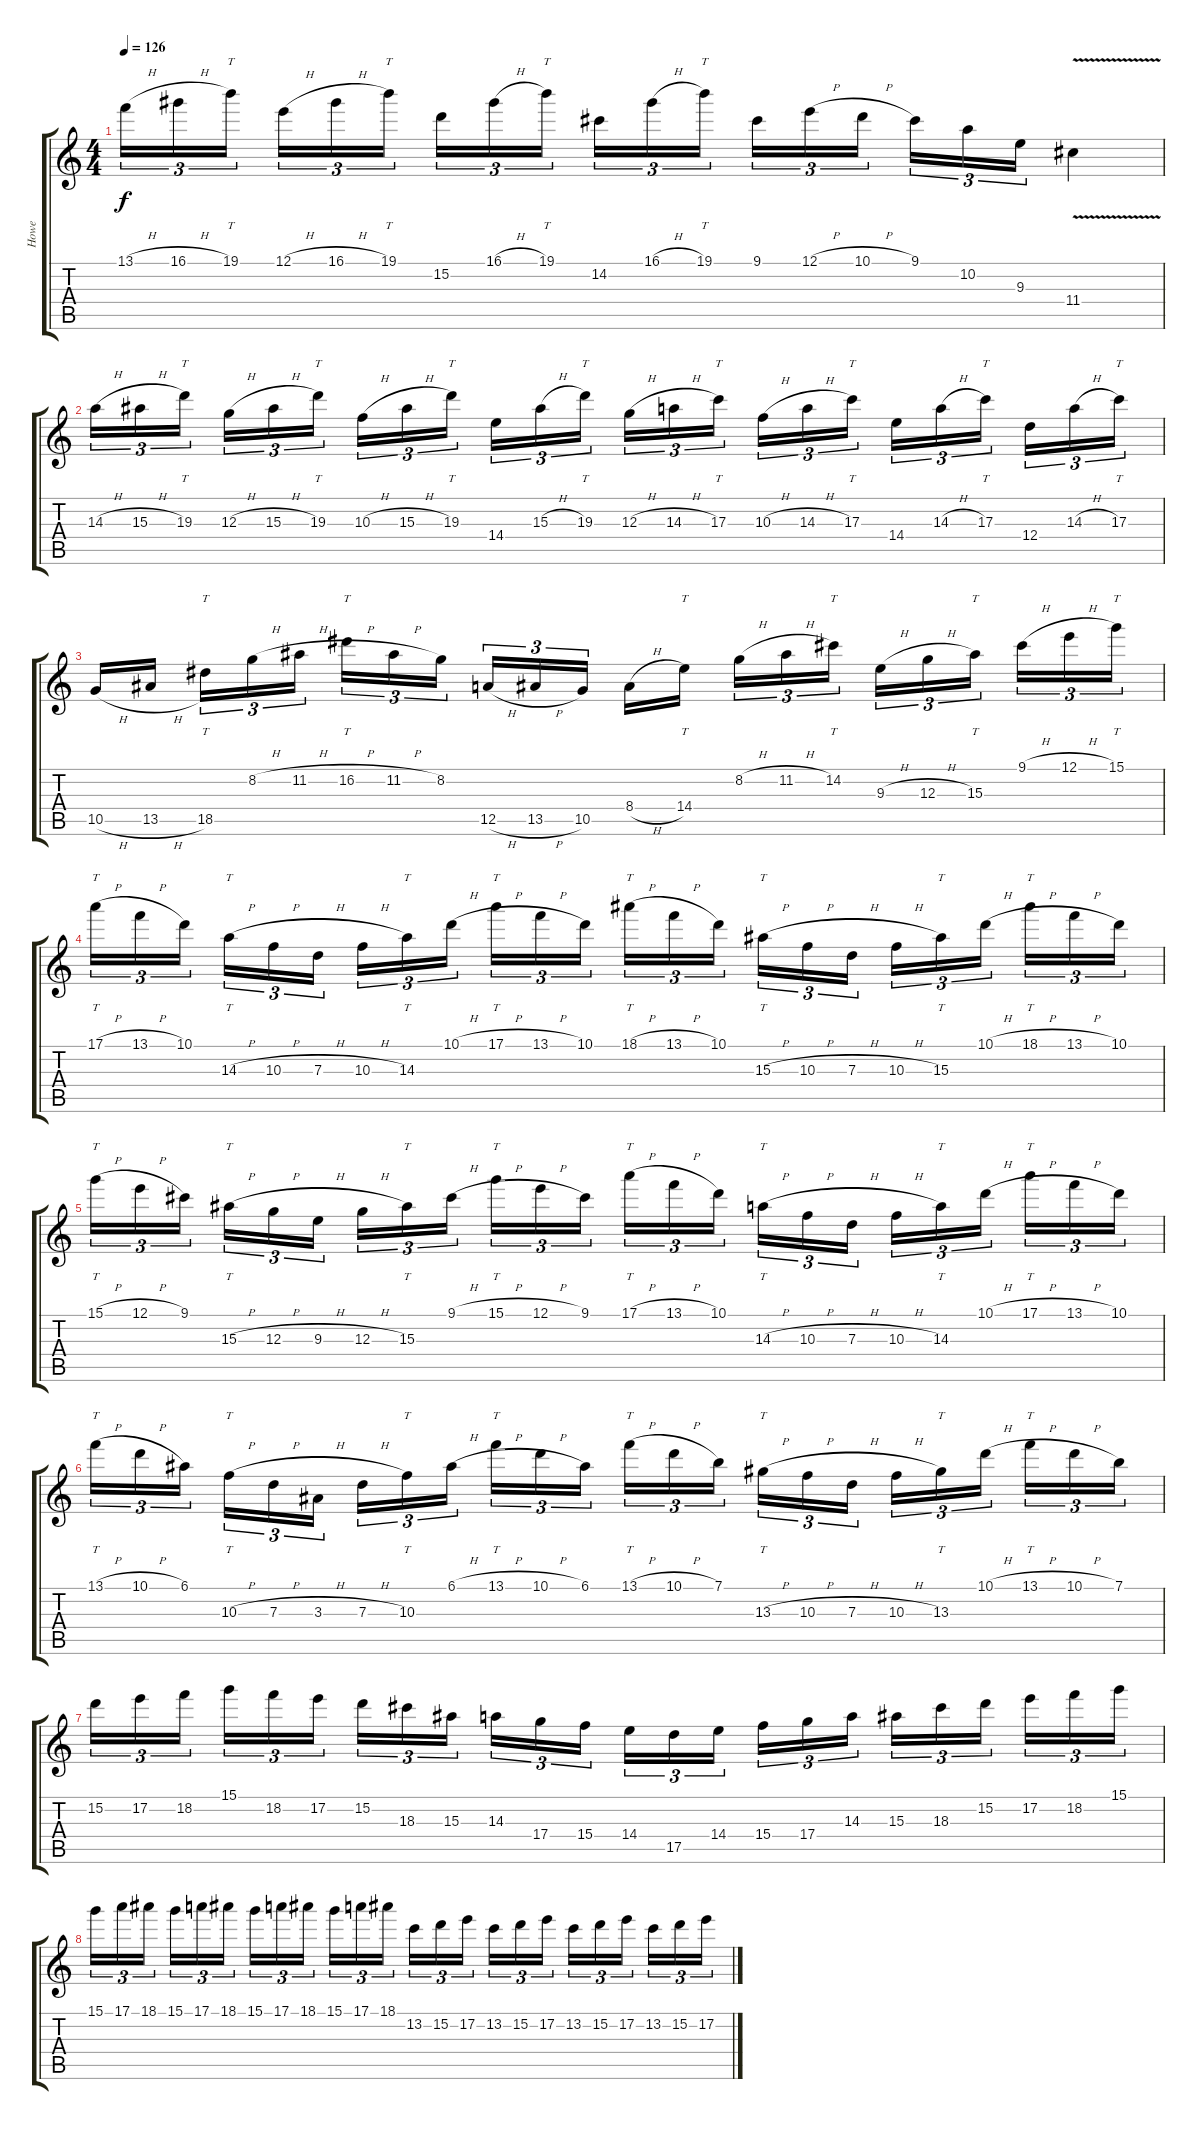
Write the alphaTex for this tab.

\track ("Howe" "Howe") {instrument overdrivenguitar}
\staff {score tabs}
\tuning (E4 B3 G3 D3 A2 E2) {hide}
\ts (4 4)
\tempo 126
\clef g2
\ks c
13.1{h}.16{tu (3 2) dy f} 16.1{h}.16{tu (3 2)} 19.1.16{tt tu (3 2) beam splitsecondary} 12.1{h}.16{tu (3 2)} 16.1{h}.16{tu (3 2)} 19.1.16{tt tu (3 2)} 15.2.16{tu (3 2)} 16.1{h}.16{tu (3 2)} 19.1.16{tt tu (3 2) beam splitsecondary} 14.2.16{tu (3 2)} 16.1{h}.16{tu (3 2)} 19.1.16{tt tu (3 2)} 9.1.16{tu (3 2)} 12.1{h}.16{tu (3 2)} 10.1{h}.16{tu (3 2) beam splitsecondary} 9.1.16{tu (3 2)} 10.2.16{tu (3 2)} 9.3.16{tu (3 2)} 11.4{v}.4 |
14.3{h}.16{tu (3 2)} 15.3{h}.16{tu (3 2)} 19.3.16{tt tu (3 2) beam splitsecondary} 12.3{h}.16{tu (3 2)} 15.3{h}.16{tu (3 2)} 19.3.16{tt tu (3 2)} 10.3{h}.16{tu (3 2)} 15.3{h}.16{tu (3 2)} 19.3.16{tt tu (3 2) beam splitsecondary} 14.4.16{tu (3 2)} 15.3{h}.16{tu (3 2)} 19.3.16{tt tu (3 2)} 12.3{h}.16{tu (3 2)} 14.3{h}.16{tu (3 2)} 17.3.16{tt tu (3 2) beam splitsecondary} 10.3{h}.16{tu (3 2)} 14.3{h}.16{tu (3 2)} 17.3.16{tt tu (3 2)} 14.4.16{tu (3 2)} 14.3{h}.16{tu (3 2)} 17.3.16{tt tu (3 2) beam splitsecondary} 12.4.16{tu (3 2)} 14.3{h}.16{tu (3 2)} 17.3.16{tt tu (3 2)} |
10.5{h}.16 13.5{h}.16{beam splitsecondary} 18.5.16{tt tu (3 2)} 8.2{h}.16{tu (3 2)} 11.2{h}.16{tu (3 2)} 16.2{h}.16{tt tu (3 2)} 11.2{h}.16{tu (3 2)} 8.2.16{tu (3 2) beam splitsecondary} 12.5{h}.16{tu (3 2)} 13.5{h}.16{tu (3 2)} 10.5.16{tu (3 2)} 8.4{h}.16 14.4.16{tt beam splitsecondary} 8.2{h}.16{tu (3 2)} 11.2{h}.16{tu (3 2)} 14.2.16{tt tu (3 2)} 9.3{h}.16{tu (3 2)} 12.3{h}.16{tu (3 2)} 15.3.16{tt tu (3 2) beam splitsecondary} 9.1{h}.16{tu (3 2)} 12.1{h}.16{tu (3 2)} 15.1.16{tt tu (3 2)} |
17.1{h}.16{tt tu (3 2)} 13.1{h}.16{tu (3 2)} 10.1.16{tu (3 2) beam splitsecondary} 14.3{h}.16{tt tu (3 2)} 10.3{h}.16{tu (3 2)} 7.3{h}.16{tu (3 2)} 10.3{h}.16{tu (3 2)} 14.3.16{tt tu (3 2)} 10.1{h}.16{tu (3 2) beam splitsecondary} 17.1{h}.16{tt tu (3 2)} 13.1{h}.16{tu (3 2)} 10.1.16{tu (3 2)} 18.1{h}.16{tt tu (3 2)} 13.1{h}.16{tu (3 2)} 10.1.16{tu (3 2) beam splitsecondary} 15.3{h}.16{tt tu (3 2)} 10.3{h}.16{tu (3 2)} 7.3{h}.16{tu (3 2)} 10.3{h}.16{tu (3 2)} 15.3.16{tt tu (3 2)} 10.1{h}.16{tu (3 2) beam splitsecondary} 18.1{h}.16{tt tu (3 2)} 13.1{h}.16{tu (3 2)} 10.1.16{tu (3 2)} |
15.1{h}.16{tt tu (3 2)} 12.1{h}.16{tu (3 2)} 9.1.16{tu (3 2) beam splitsecondary} 15.3{h}.16{tt tu (3 2)} 12.3{h}.16{tu (3 2)} 9.3{h}.16{tu (3 2)} 12.3{h}.16{tu (3 2)} 15.3.16{tt tu (3 2)} 9.1{h}.16{tu (3 2) beam splitsecondary} 15.1{h}.16{tt tu (3 2)} 12.1{h}.16{tu (3 2)} 9.1.16{tu (3 2)} 17.1{h}.16{tt tu (3 2)} 13.1{h}.16{tu (3 2)} 10.1.16{tu (3 2) beam splitsecondary} 14.3{h}.16{tt tu (3 2)} 10.3{h}.16{tu (3 2)} 7.3{h}.16{tu (3 2)} 10.3{h}.16{tu (3 2)} 14.3.16{tt tu (3 2)} 10.1{h}.16{tu (3 2) beam splitsecondary} 17.1{h}.16{tt tu (3 2)} 13.1{h}.16{tu (3 2)} 10.1.16{tu (3 2)} |
13.1{h}.16{tt tu (3 2)} 10.1{h}.16{tu (3 2)} 6.1.16{tu (3 2) beam splitsecondary} 10.3{h}.16{tt tu (3 2)} 7.3{h}.16{tu (3 2)} 3.3{h}.16{tu (3 2)} 7.3{h}.16{tu (3 2)} 10.3.16{tt tu (3 2)} 6.1{h}.16{tu (3 2) beam splitsecondary} 13.1{h}.16{tt tu (3 2)} 10.1{h}.16{tu (3 2)} 6.1.16{tu (3 2)} 13.1{h}.16{tt tu (3 2)} 10.1{h}.16{tu (3 2)} 7.1.16{tu (3 2) beam splitsecondary} 13.3{h}.16{tt tu (3 2)} 10.3{h}.16{tu (3 2)} 7.3{h}.16{tu (3 2)} 10.3{h}.16{tu (3 2)} 13.3.16{tt tu (3 2)} 10.1{h}.16{tu (3 2) beam splitsecondary} 13.1{h}.16{tt tu (3 2)} 10.1{h}.16{tu (3 2)} 7.1.16{tu (3 2)} |
15.2.16{tu (3 2)} 17.2.16{tu (3 2)} 18.2.16{tu (3 2) beam splitsecondary} 15.1.16{tu (3 2)} 18.2.16{tu (3 2)} 17.2.16{tu (3 2)} 15.2.16{tu (3 2)} 18.3.16{tu (3 2)} 15.3.16{tu (3 2) beam splitsecondary} 14.3.16{tu (3 2)} 17.4.16{tu (3 2)} 15.4.16{tu (3 2)} 14.4.16{tu (3 2)} 17.5.16{tu (3 2)} 14.4.16{tu (3 2) beam splitsecondary} 15.4.16{tu (3 2)} 17.4.16{tu (3 2)} 14.3.16{tu (3 2)} 15.3.16{tu (3 2)} 18.3.16{tu (3 2)} 15.2.16{tu (3 2) beam splitsecondary} 17.2.16{tu (3 2)} 18.2.16{tu (3 2)} 15.1.16{tu (3 2)} |
15.1.16{tu (3 2)} 17.1.16{tu (3 2)} 18.1.16{tu (3 2) beam splitsecondary} 15.1.16{tu (3 2)} 17.1.16{tu (3 2)} 18.1.16{tu (3 2)} 15.1.16{tu (3 2)} 17.1.16{tu (3 2)} 18.1.16{tu (3 2) beam splitsecondary} 15.1.16{tu (3 2)} 17.1.16{tu (3 2)} 18.1.16{tu (3 2)} 13.2.16{tu (3 2)} 15.2.16{tu (3 2)} 17.2.16{tu (3 2) beam splitsecondary} 13.2.16{tu (3 2)} 15.2.16{tu (3 2)} 17.2.16{tu (3 2)} 13.2.16{tu (3 2)} 15.2.16{tu (3 2)} 17.2.16{tu (3 2) beam splitsecondary} 13.2.16{tu (3 2)} 15.2.16{tu (3 2)} 17.2.16{tu (3 2)}
